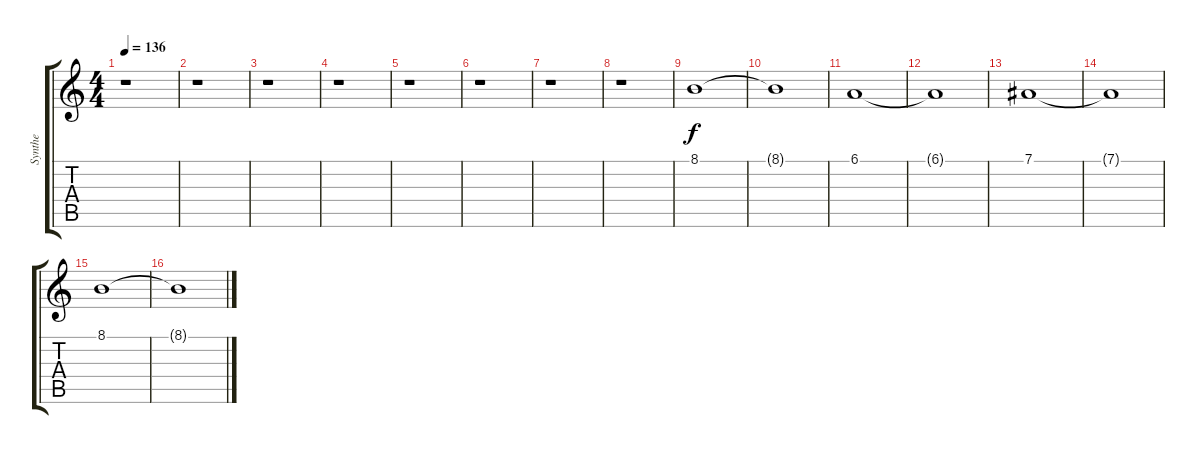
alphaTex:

\track ("Synthe" "Synthe") {instrument honkytonkpiano}
\staff {score tabs}
\tuning (Eb4 Bb3 Gb3 Db3 Ab2 Eb2) {hide}
\ts (4 4)
\tempo 136
\clef g2
\ks c
r.1{dy f} |
r.1 |
r.1 |
r.1 |
r.1 |
r.1 |
r.1 |
r.1 |
8.1.1 |
8.1{t}.1 |
6.1.1 |
6.1{t}.1 |
7.1.1 |
7.1{t}.1 |
8.1.1 |
8.1{t}.1
